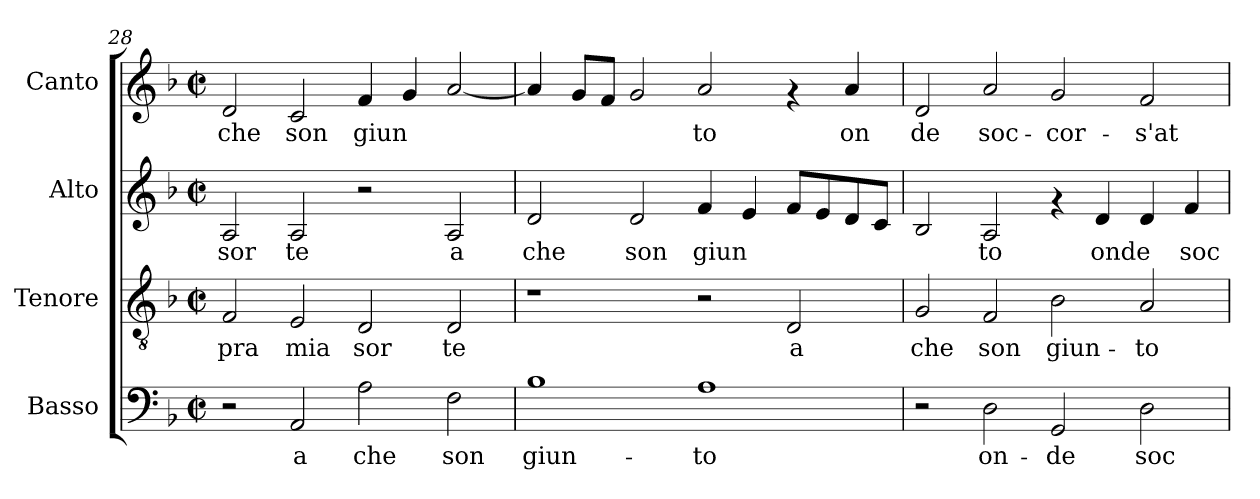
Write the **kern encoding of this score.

**kern	**text	**kern	**text	**kern	**text	**kern	**text
*part4	*part4	*part3	*part3	*part2	*part2	*part1	*part1
*staff4	*staff4	*staff3	*staff3	*staff2	*staff2	*staff1	*staff1
*I"Basso	*	*I"Tenore	*	*I"Alto	*	*I"Canto	*
*clefF4	*	*clefGv2	*	*clefG2	*	*clefG2	*
*k[b-]	*	*k[b-]	*	*k[b-]	*	*k[b-]	*
*F:	*	*F:	*	*F:	*	*F:	*
*M2/2	*	*M2/2	*	*M2/2	*	*M2/2	*
*met(c|)	*	*met(c|)	*	*met(c|)	*	*met(c|)	*
=28	=28	=28	=28	=28	=28	=28	=28
!	!	!	!LO:LY:b:cj	!	!LO:LY:b:cj	!	!LO:LY:b:cj
2r	.	2F/	pra	2A/	sor	2d/	che
!	!LO:LY:b:cj	!	!LO:LY:b:cj	!	!LO:LY:b:cj	!	!LO:LY:b:cj
2AA/	a	2E/	mia	2A/	te	2c/	son
!	!LO:LY:b:cj	!	!LO:LY:b:cj	!	!	!	!LO:LY:b:cj
2A\	che	2D/	sor	2r	.	4f/	giun
!	!	!	!	!	!	!	!LO:LY:b:cj
.	.	.	.	.	.	4g/	.
!	!LO:LY:b:cj	!	!LO:LY:b:cj	!	!LO:LY:b:cj	!	!LO:LY:b:cj
2F\	son	2D/	te	2A/	a	[<2a/	.
=29	=29	=29	=29	=29	=29	=29	=29
!	!LO:LY:b:cj	!	!	!	!LO:LY:b:cj	!	!LO:LY:b:cj
1B-	giun-	1r	.	2d/	che	4a/]	.
!	!	!	!	!	!	!	!LO:LY:b:cj
.	.	.	.	.	.	8g/L	.
!	!	!	!	!	!	!	!LO:LY:b:cj
.	.	.	.	.	.	8f/J	.
!	!	!	!	!	!LO:LY:b:cj	!	!LO:LY:b:cj
.	.	.	.	2d/	son	2g/	.
!	!LO:LY:b:cj	!	!	!	!LO:LY:b:cj	!	!LO:LY:b:cj
1A	-to	2r	.	4f/	giun	2a/	to
!	!	!	!	!	!LO:LY:b:cj	!	!
.	.	.	.	4e/	.	.	.
!	!	!	!LO:LY:b:cj	!	!LO:LY:b:cj	!	!
.	.	2D/	a	8f/L	.	4rf	.
!	!	!	!	!	!LO:LY:b:cj	!	!
.	.	.	.	8e/	.	.	.
!	!	!	!	!	!LO:LY:b:cj	!	!LO:LY:b:cj
.	.	.	.	8d/	.	4a/	on
!	!	!	!	!	!LO:LY:b:cj	!	!
.	.	.	.	8c/J	.	.	.
!!LO:PB:g=z
=30	=30	=30	=30	=30	=30	=30	=30
!	!	!	!LO:LY:b:cj	!	!LO:LY:b:cj	!	!LO:LY:b:cj
2r	.	2G/	che	2B-/	.	2d/	de
!	!LO:LY:b:cj	!	!LO:LY:b:cj	!	!LO:LY:b:cj	!	!LO:LY:b:cj
2D\	on-	2F/	son	2A/	to	2a/	soc-
!	!LO:LY:b:cj	!	!LO:LY:b:cj	!	!	!	!LO:LY:b:cj
2GG/	-de	2B-\	giun-	4rf	.	2g/	-cor-
!	!	!	!	!	!LO:LY:b:cj	!	!
.	.	.	.	4d/	onde	.	.
!	!LO:LY:b:cj	!	!LO:LY:b:cj	!	!LO:LY:b:cj	!	!LO:LY:b:cj
2D\	soc-	2A/	-to	4d/	.	2f/	-s'at-
!	!	!	!	!	!LO:LY:b:cj	!	!
.	.	.	.	4f/	soc-	.	.
=	=	=	=	=	=	=	=
*-	*-	*-	*-	*-	*-	*-	*-
